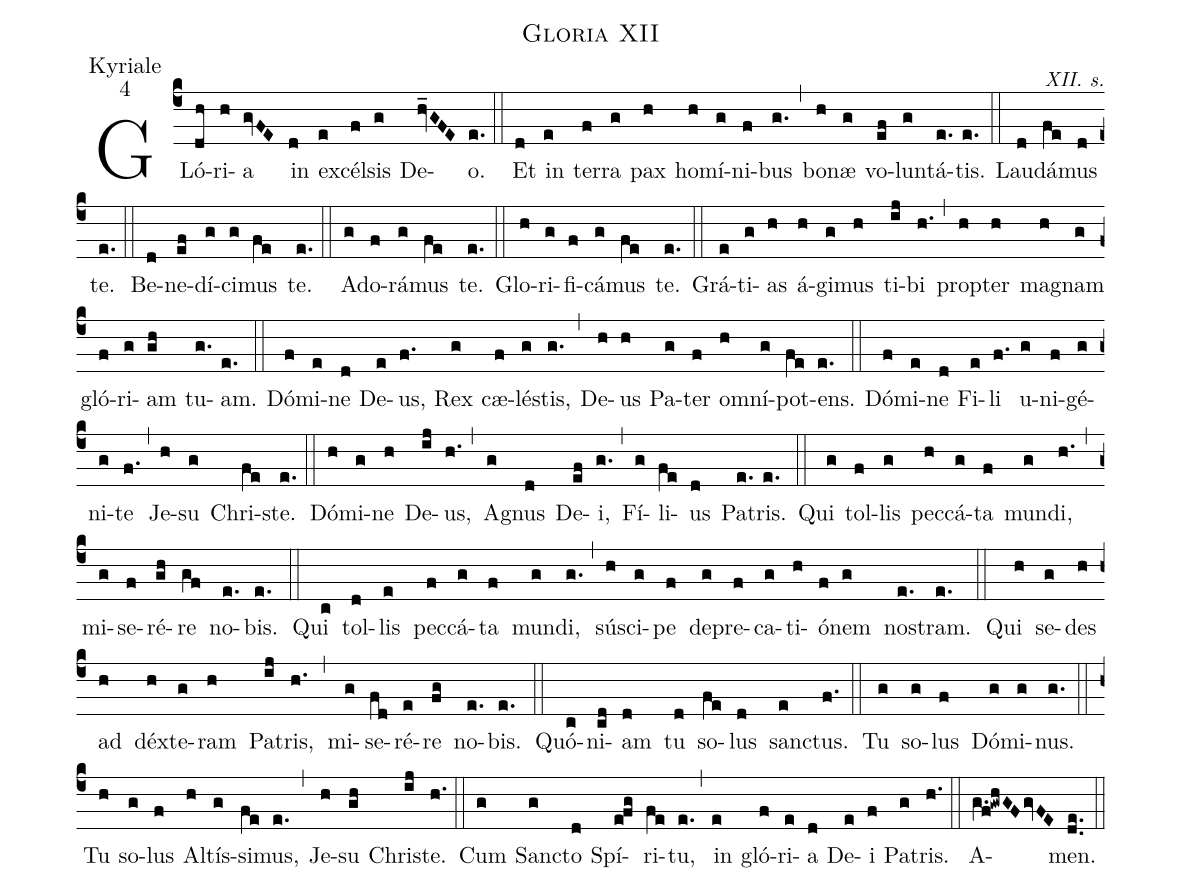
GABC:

name:Gloria XII;
office-part:Kyriale;
mode:4;
commentary:XII. s.;
%%
(c4) GLó(dh)ri(h)a(gvFE) in(d) ex(e)cél(f)sis(g) De(hv_GFE)o.(e.) (::) Et(d) in(e) ter(f)ra(g) pax(h) ho(h)mí(g)ni(f)bus(g.) (,) bo(h)næ(g) vo(ef)lun(g)tá(e.)tis.(e.) (::) Lau(d)dá(fe)mus(d) te.(e.) (::) Be(d)ne(ef)dí(g)ci(g)mus(fe) te.(e.) (::) Ad(g)o(f)rá(g)mus(fe) te.(e.) (::) Glo(h)ri(g)fi(f)cá(g)mus(fe) te.(e.) (::) Grá(e)ti(g)as(h) á(h)gi(g)mus(h) ti(ij)bi(h.) (,) pro(h)pter(h) ma(h)gnam(g) gló(f)ri(g)am(gh) tu(g.)am.(e.) (::) Dó(f)mi(e)ne(d) De(e)us,(f.) Rex(g) cæ(f)lé(g)stis,(g.) (,) De(h)us(h) Pa(g)ter(f) o(h)mní(g)pot(fe)ens.(e.) (::) Dó(f)mi(e)ne(d) Fi(e)li(f.) u(g)ni(f)gé(g)ni(g)te(f.) (,) Je(h)su(g) Chri(fe)ste.(e.) (::) Dó(h)mi(g)ne(h) De(ij)us,(h.) (,) A(g)gnus(d) De(ef)i,(g.) (,) Fí(g)li(fe)us(d) Pa(e.)tris.(e.) (::) Qui(g) tol(f)lis(g) pec(h)cá(g)ta(f) mun(g)di,(h.) (,) mi(g)se(f)ré(gh)re(gf) no(e.)bis.(e.) (::) Qui(c) tol(d)lis(e) pec(f)cá(g)ta(f) mun(g)di,(g.) (,) sús(h)ci(g)pe(f) de(g)pre(f)ca(g)ti(h)ó(f)nem(g) no(e.)stram.(e.) (::) Qui(h) se(g)des(h) ad(h) déx(h)te(g)ram(h) Pa(ij)tris,(h.) (,) mi(g)se(fd)ré(e)re(fg) no(e.)bis.(e.) (::) Quó(c)ni(cd)am(d) tu(d) so(fe)lus(d) san(e)ctus.(f.) (::) Tu(g) so(g)lus(f) Dó(g)mi(g)nus.(g.) (::) Tu(h) so(g)lus(f) Al(h)tís(g)si(fe)mus,(e.) (,) Je(h)su(gh) Chri(ij)ste.(h.) (::) Cum(g) San(g)cto(d) Spí(efg)ri(fe)tu,(e.) (,) in(e) gló(f)ri(e)a(d) De(e)i(f) Pa(g)tris.(h.) (::) A(g.f!gwhGFgvFE)men.(de..) (::)
